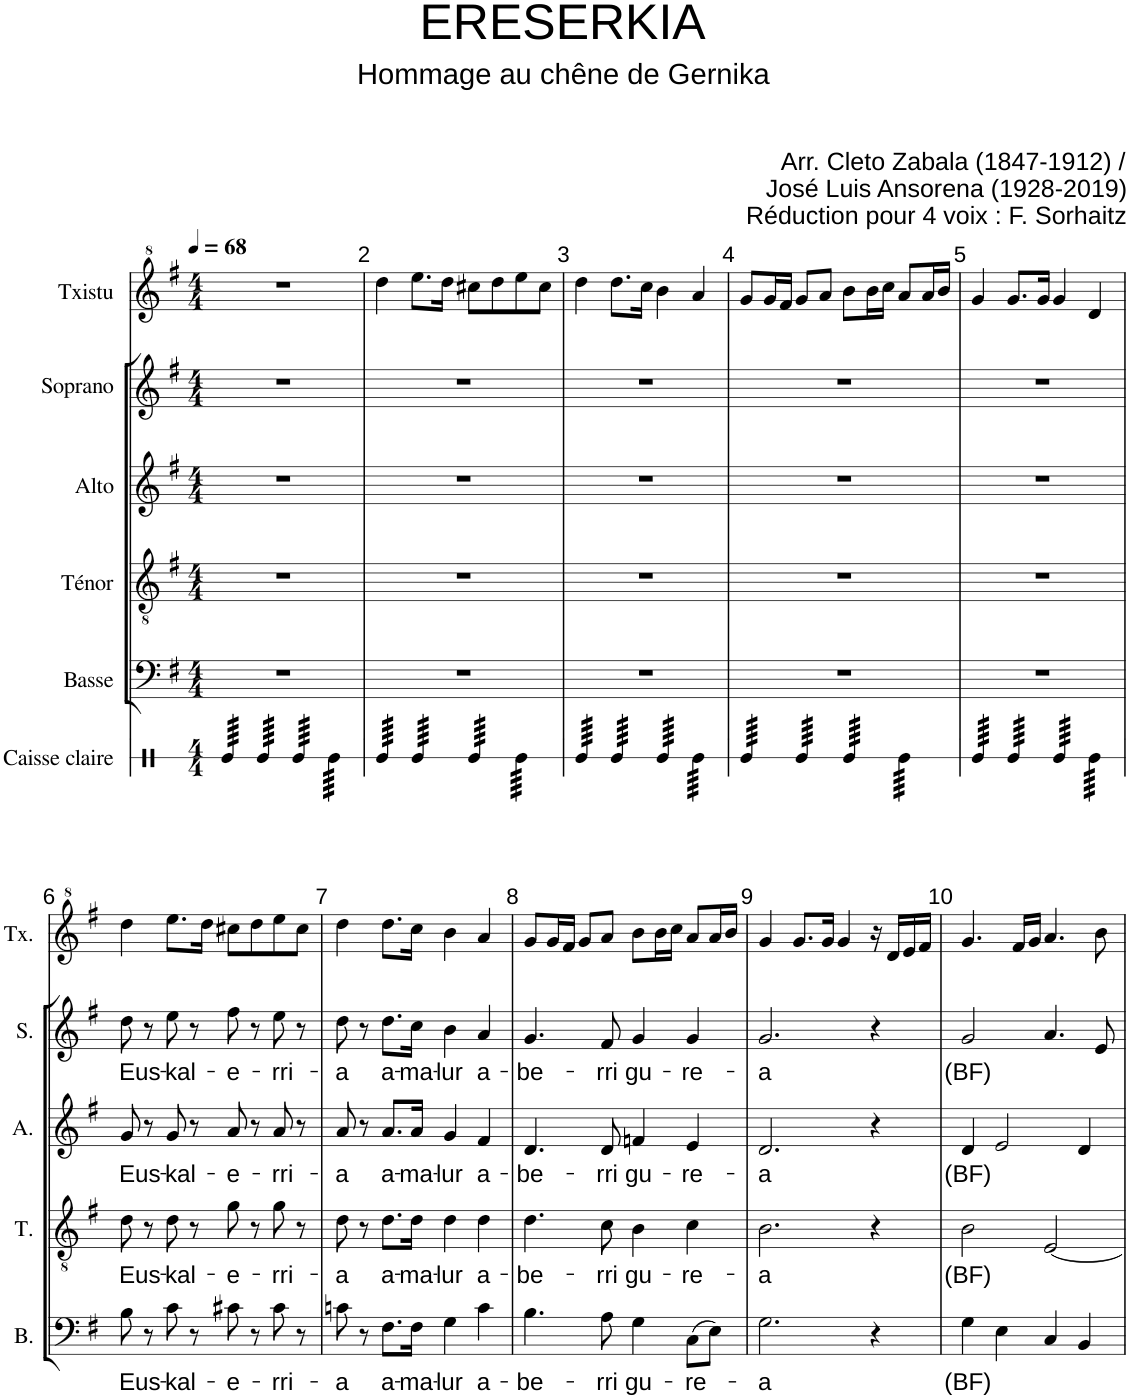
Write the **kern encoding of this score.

**kern	**kern	**text	**kern	**text	**kern	**text	**kern	**text	**kern
*part6	*part5	*part5	*part4	*part4	*part3	*part3	*part2	*part2	*part1
*staff6	*staff5	*staff5	*staff4	*staff4	*staff3	*staff3	*staff2	*staff2	*staff1
*I"Caisse claire	*I"Basse	*	*I"Ténor	*	*I"Alto	*	*I"Soprano	*	*I"Txistu
*I'CC	*I'B.	*	*I'T.	*	*I'A.	*	*I'S.	*	*I'Tx.
*stria1	*	*	*	*	*	*	*	*	*
*clefX	*clefF4	*	*clefGv2	*	*clefG2	*	*clefG2	*	*clefG^2
*	*	*	*	*	*	*	*	*	*Trd-7c-12
*k[]	*k[f#]	*	*k[f#]	*	*k[f#]	*	*k[f#]	*	*k[f#]
*M4/4	*M4/4	*	*M4/4	*	*M4/4	*	*M4/4	*	*M4/4
*MM68	*MM68	*	*MM68	*	*MM68	*	*MM68	*	*MM68
=1	=1	=1	=1	=1	=1	=1	=1	=1	=1
*tremolo	*	*	*	*	*	*	*	*	*
64Re/LLLL	1r	.	1r	.	1r	.	1r	.	1r
64Re/	.	.	.	.	.	.	.	.	.
64Re/	.	.	.	.	.	.	.	.	.
64Re/	.	.	.	.	.	.	.	.	.
64Re/	.	.	.	.	.	.	.	.	.
64Re/	.	.	.	.	.	.	.	.	.
64Re/	.	.	.	.	.	.	.	.	.
64Re/	.	.	.	.	.	.	.	.	.
64Re/	.	.	.	.	.	.	.	.	.
64Re/	.	.	.	.	.	.	.	.	.
64Re/	.	.	.	.	.	.	.	.	.
64Re/	.	.	.	.	.	.	.	.	.
64Re/	.	.	.	.	.	.	.	.	.
64Re/	.	.	.	.	.	.	.	.	.
64Re/	.	.	.	.	.	.	.	.	.
64Re/JJJJ	.	.	.	.	.	.	.	.	.
64Re/LLLL	.	.	.	.	.	.	.	.	.
64Re/	.	.	.	.	.	.	.	.	.
64Re/	.	.	.	.	.	.	.	.	.
64Re/	.	.	.	.	.	.	.	.	.
64Re/	.	.	.	.	.	.	.	.	.
64Re/	.	.	.	.	.	.	.	.	.
64Re/	.	.	.	.	.	.	.	.	.
64Re/	.	.	.	.	.	.	.	.	.
64Re/	.	.	.	.	.	.	.	.	.
64Re/	.	.	.	.	.	.	.	.	.
64Re/	.	.	.	.	.	.	.	.	.
64Re/	.	.	.	.	.	.	.	.	.
64Re/	.	.	.	.	.	.	.	.	.
64Re/	.	.	.	.	.	.	.	.	.
64Re/	.	.	.	.	.	.	.	.	.
64Re/JJJJ	.	.	.	.	.	.	.	.	.
64Re/LLLL	.	.	.	.	.	.	.	.	.
64Re/	.	.	.	.	.	.	.	.	.
64Re/	.	.	.	.	.	.	.	.	.
64Re/	.	.	.	.	.	.	.	.	.
64Re/	.	.	.	.	.	.	.	.	.
64Re/	.	.	.	.	.	.	.	.	.
64Re/	.	.	.	.	.	.	.	.	.
64Re/	.	.	.	.	.	.	.	.	.
64Re/	.	.	.	.	.	.	.	.	.
64Re/	.	.	.	.	.	.	.	.	.
64Re/	.	.	.	.	.	.	.	.	.
64Re/	.	.	.	.	.	.	.	.	.
64Re/	.	.	.	.	.	.	.	.	.
64Re/	.	.	.	.	.	.	.	.	.
64Re/	.	.	.	.	.	.	.	.	.
64Re/JJJJ	.	.	.	.	.	.	.	.	.
64Re\LLLL	.	.	.	.	.	.	.	.	.
64Re\	.	.	.	.	.	.	.	.	.
64Re\	.	.	.	.	.	.	.	.	.
64Re\	.	.	.	.	.	.	.	.	.
64Re\	.	.	.	.	.	.	.	.	.
64Re\	.	.	.	.	.	.	.	.	.
64Re\	.	.	.	.	.	.	.	.	.
64Re\	.	.	.	.	.	.	.	.	.
64Re\	.	.	.	.	.	.	.	.	.
64Re\	.	.	.	.	.	.	.	.	.
64Re\	.	.	.	.	.	.	.	.	.
64Re\	.	.	.	.	.	.	.	.	.
64Re\	.	.	.	.	.	.	.	.	.
64Re\	.	.	.	.	.	.	.	.	.
64Re\	.	.	.	.	.	.	.	.	.
64Re\JJJJ	.	.	.	.	.	.	.	.	.
=2	=2	=2	=2	=2	=2	=2	=2	=2	=2
64Re/LLLL	1r	.	1r	.	1r	.	1r	.	4ddd\
64Re/	.	.	.	.	.	.	.	.	.
64Re/	.	.	.	.	.	.	.	.	.
64Re/	.	.	.	.	.	.	.	.	.
64Re/	.	.	.	.	.	.	.	.	.
64Re/	.	.	.	.	.	.	.	.	.
64Re/	.	.	.	.	.	.	.	.	.
64Re/	.	.	.	.	.	.	.	.	.
64Re/	.	.	.	.	.	.	.	.	.
64Re/	.	.	.	.	.	.	.	.	.
64Re/	.	.	.	.	.	.	.	.	.
64Re/	.	.	.	.	.	.	.	.	.
64Re/	.	.	.	.	.	.	.	.	.
64Re/	.	.	.	.	.	.	.	.	.
64Re/	.	.	.	.	.	.	.	.	.
64Re/JJJJ	.	.	.	.	.	.	.	.	.
64Re/LLLL	.	.	.	.	.	.	.	.	8.eee\L
64Re/	.	.	.	.	.	.	.	.	.
64Re/	.	.	.	.	.	.	.	.	.
64Re/	.	.	.	.	.	.	.	.	.
64Re/	.	.	.	.	.	.	.	.	.
64Re/	.	.	.	.	.	.	.	.	.
64Re/	.	.	.	.	.	.	.	.	.
64Re/	.	.	.	.	.	.	.	.	.
64Re/	.	.	.	.	.	.	.	.	.
64Re/	.	.	.	.	.	.	.	.	.
64Re/	.	.	.	.	.	.	.	.	.
64Re/	.	.	.	.	.	.	.	.	.
64Re/	.	.	.	.	.	.	.	.	16ddd\Jk
64Re/	.	.	.	.	.	.	.	.	.
64Re/	.	.	.	.	.	.	.	.	.
64Re/JJJJ	.	.	.	.	.	.	.	.	.
64Re/LLLL	.	.	.	.	.	.	.	.	8ccc#X\L
64Re/	.	.	.	.	.	.	.	.	.
64Re/	.	.	.	.	.	.	.	.	.
64Re/	.	.	.	.	.	.	.	.	.
64Re/	.	.	.	.	.	.	.	.	.
64Re/	.	.	.	.	.	.	.	.	.
64Re/	.	.	.	.	.	.	.	.	.
64Re/	.	.	.	.	.	.	.	.	.
64Re/	.	.	.	.	.	.	.	.	8ddd\
64Re/	.	.	.	.	.	.	.	.	.
64Re/	.	.	.	.	.	.	.	.	.
64Re/	.	.	.	.	.	.	.	.	.
64Re/	.	.	.	.	.	.	.	.	.
64Re/	.	.	.	.	.	.	.	.	.
64Re/	.	.	.	.	.	.	.	.	.
64Re/JJJJ	.	.	.	.	.	.	.	.	.
64Re\LLLL	.	.	.	.	.	.	.	.	8eee\
64Re\	.	.	.	.	.	.	.	.	.
64Re\	.	.	.	.	.	.	.	.	.
64Re\	.	.	.	.	.	.	.	.	.
64Re\	.	.	.	.	.	.	.	.	.
64Re\	.	.	.	.	.	.	.	.	.
64Re\	.	.	.	.	.	.	.	.	.
64Re\	.	.	.	.	.	.	.	.	.
64Re\	.	.	.	.	.	.	.	.	8ccc#\J
64Re\	.	.	.	.	.	.	.	.	.
64Re\	.	.	.	.	.	.	.	.	.
64Re\	.	.	.	.	.	.	.	.	.
64Re\	.	.	.	.	.	.	.	.	.
64Re\	.	.	.	.	.	.	.	.	.
64Re\	.	.	.	.	.	.	.	.	.
64Re\JJJJ	.	.	.	.	.	.	.	.	.
=3	=3	=3	=3	=3	=3	=3	=3	=3	=3
64Re/LLLL	1r	.	1r	.	1r	.	1r	.	4ddd\
64Re/	.	.	.	.	.	.	.	.	.
64Re/	.	.	.	.	.	.	.	.	.
64Re/	.	.	.	.	.	.	.	.	.
64Re/	.	.	.	.	.	.	.	.	.
64Re/	.	.	.	.	.	.	.	.	.
64Re/	.	.	.	.	.	.	.	.	.
64Re/	.	.	.	.	.	.	.	.	.
64Re/	.	.	.	.	.	.	.	.	.
64Re/	.	.	.	.	.	.	.	.	.
64Re/	.	.	.	.	.	.	.	.	.
64Re/	.	.	.	.	.	.	.	.	.
64Re/	.	.	.	.	.	.	.	.	.
64Re/	.	.	.	.	.	.	.	.	.
64Re/	.	.	.	.	.	.	.	.	.
64Re/JJJJ	.	.	.	.	.	.	.	.	.
64Re/LLLL	.	.	.	.	.	.	.	.	8.ddd\L
64Re/	.	.	.	.	.	.	.	.	.
64Re/	.	.	.	.	.	.	.	.	.
64Re/	.	.	.	.	.	.	.	.	.
64Re/	.	.	.	.	.	.	.	.	.
64Re/	.	.	.	.	.	.	.	.	.
64Re/	.	.	.	.	.	.	.	.	.
64Re/	.	.	.	.	.	.	.	.	.
64Re/	.	.	.	.	.	.	.	.	.
64Re/	.	.	.	.	.	.	.	.	.
64Re/	.	.	.	.	.	.	.	.	.
64Re/	.	.	.	.	.	.	.	.	.
64Re/	.	.	.	.	.	.	.	.	16ccc\Jk
64Re/	.	.	.	.	.	.	.	.	.
64Re/	.	.	.	.	.	.	.	.	.
64Re/JJJJ	.	.	.	.	.	.	.	.	.
64Re/LLLL	.	.	.	.	.	.	.	.	4bb\
64Re/	.	.	.	.	.	.	.	.	.
64Re/	.	.	.	.	.	.	.	.	.
64Re/	.	.	.	.	.	.	.	.	.
64Re/	.	.	.	.	.	.	.	.	.
64Re/	.	.	.	.	.	.	.	.	.
64Re/	.	.	.	.	.	.	.	.	.
64Re/	.	.	.	.	.	.	.	.	.
64Re/	.	.	.	.	.	.	.	.	.
64Re/	.	.	.	.	.	.	.	.	.
64Re/	.	.	.	.	.	.	.	.	.
64Re/	.	.	.	.	.	.	.	.	.
64Re/	.	.	.	.	.	.	.	.	.
64Re/	.	.	.	.	.	.	.	.	.
64Re/	.	.	.	.	.	.	.	.	.
64Re/JJJJ	.	.	.	.	.	.	.	.	.
64Re\LLLL	.	.	.	.	.	.	.	.	4aa/
64Re\	.	.	.	.	.	.	.	.	.
64Re\	.	.	.	.	.	.	.	.	.
64Re\	.	.	.	.	.	.	.	.	.
64Re\	.	.	.	.	.	.	.	.	.
64Re\	.	.	.	.	.	.	.	.	.
64Re\	.	.	.	.	.	.	.	.	.
64Re\	.	.	.	.	.	.	.	.	.
64Re\	.	.	.	.	.	.	.	.	.
64Re\	.	.	.	.	.	.	.	.	.
64Re\	.	.	.	.	.	.	.	.	.
64Re\	.	.	.	.	.	.	.	.	.
64Re\	.	.	.	.	.	.	.	.	.
64Re\	.	.	.	.	.	.	.	.	.
64Re\	.	.	.	.	.	.	.	.	.
64Re\JJJJ	.	.	.	.	.	.	.	.	.
=4	=4	=4	=4	=4	=4	=4	=4	=4	=4
64Re/LLLL	1r	.	1r	.	1r	.	1r	.	8gg/L
64Re/	.	.	.	.	.	.	.	.	.
64Re/	.	.	.	.	.	.	.	.	.
64Re/	.	.	.	.	.	.	.	.	.
64Re/	.	.	.	.	.	.	.	.	.
64Re/	.	.	.	.	.	.	.	.	.
64Re/	.	.	.	.	.	.	.	.	.
64Re/	.	.	.	.	.	.	.	.	.
64Re/	.	.	.	.	.	.	.	.	16gg/L
64Re/	.	.	.	.	.	.	.	.	.
64Re/	.	.	.	.	.	.	.	.	.
64Re/	.	.	.	.	.	.	.	.	.
64Re/	.	.	.	.	.	.	.	.	16ff#/JJ
64Re/	.	.	.	.	.	.	.	.	.
64Re/	.	.	.	.	.	.	.	.	.
64Re/JJJJ	.	.	.	.	.	.	.	.	.
64Re/LLLL	.	.	.	.	.	.	.	.	8gg/L
64Re/	.	.	.	.	.	.	.	.	.
64Re/	.	.	.	.	.	.	.	.	.
64Re/	.	.	.	.	.	.	.	.	.
64Re/	.	.	.	.	.	.	.	.	.
64Re/	.	.	.	.	.	.	.	.	.
64Re/	.	.	.	.	.	.	.	.	.
64Re/	.	.	.	.	.	.	.	.	.
64Re/	.	.	.	.	.	.	.	.	8aa/J
64Re/	.	.	.	.	.	.	.	.	.
64Re/	.	.	.	.	.	.	.	.	.
64Re/	.	.	.	.	.	.	.	.	.
64Re/	.	.	.	.	.	.	.	.	.
64Re/	.	.	.	.	.	.	.	.	.
64Re/	.	.	.	.	.	.	.	.	.
64Re/JJJJ	.	.	.	.	.	.	.	.	.
64Re/LLLL	.	.	.	.	.	.	.	.	8bb\L
64Re/	.	.	.	.	.	.	.	.	.
64Re/	.	.	.	.	.	.	.	.	.
64Re/	.	.	.	.	.	.	.	.	.
64Re/	.	.	.	.	.	.	.	.	.
64Re/	.	.	.	.	.	.	.	.	.
64Re/	.	.	.	.	.	.	.	.	.
64Re/	.	.	.	.	.	.	.	.	.
64Re/	.	.	.	.	.	.	.	.	16bb\L
64Re/	.	.	.	.	.	.	.	.	.
64Re/	.	.	.	.	.	.	.	.	.
64Re/	.	.	.	.	.	.	.	.	.
64Re/	.	.	.	.	.	.	.	.	16ccc\JJ
64Re/	.	.	.	.	.	.	.	.	.
64Re/	.	.	.	.	.	.	.	.	.
64Re/JJJJ	.	.	.	.	.	.	.	.	.
64Re\LLLL	.	.	.	.	.	.	.	.	8aa/L
64Re\	.	.	.	.	.	.	.	.	.
64Re\	.	.	.	.	.	.	.	.	.
64Re\	.	.	.	.	.	.	.	.	.
64Re\	.	.	.	.	.	.	.	.	.
64Re\	.	.	.	.	.	.	.	.	.
64Re\	.	.	.	.	.	.	.	.	.
64Re\	.	.	.	.	.	.	.	.	.
64Re\	.	.	.	.	.	.	.	.	16aa/L
64Re\	.	.	.	.	.	.	.	.	.
64Re\	.	.	.	.	.	.	.	.	.
64Re\	.	.	.	.	.	.	.	.	.
64Re\	.	.	.	.	.	.	.	.	16bb/JJ
64Re\	.	.	.	.	.	.	.	.	.
64Re\	.	.	.	.	.	.	.	.	.
64Re\JJJJ	.	.	.	.	.	.	.	.	.
=5	=5	=5	=5	=5	=5	=5	=5	=5	=5
64Re/LLLL	1r	.	1r	.	1r	.	1r	.	4gg/
64Re/	.	.	.	.	.	.	.	.	.
64Re/	.	.	.	.	.	.	.	.	.
64Re/	.	.	.	.	.	.	.	.	.
64Re/	.	.	.	.	.	.	.	.	.
64Re/	.	.	.	.	.	.	.	.	.
64Re/	.	.	.	.	.	.	.	.	.
64Re/	.	.	.	.	.	.	.	.	.
64Re/	.	.	.	.	.	.	.	.	.
64Re/	.	.	.	.	.	.	.	.	.
64Re/	.	.	.	.	.	.	.	.	.
64Re/	.	.	.	.	.	.	.	.	.
64Re/	.	.	.	.	.	.	.	.	.
64Re/	.	.	.	.	.	.	.	.	.
64Re/	.	.	.	.	.	.	.	.	.
64Re/JJJJ	.	.	.	.	.	.	.	.	.
64Re/LLLL	.	.	.	.	.	.	.	.	8.gg/L
64Re/	.	.	.	.	.	.	.	.	.
64Re/	.	.	.	.	.	.	.	.	.
64Re/	.	.	.	.	.	.	.	.	.
64Re/	.	.	.	.	.	.	.	.	.
64Re/	.	.	.	.	.	.	.	.	.
64Re/	.	.	.	.	.	.	.	.	.
64Re/	.	.	.	.	.	.	.	.	.
64Re/	.	.	.	.	.	.	.	.	.
64Re/	.	.	.	.	.	.	.	.	.
64Re/	.	.	.	.	.	.	.	.	.
64Re/	.	.	.	.	.	.	.	.	.
64Re/	.	.	.	.	.	.	.	.	16gg/Jk
64Re/	.	.	.	.	.	.	.	.	.
64Re/	.	.	.	.	.	.	.	.	.
64Re/JJJJ	.	.	.	.	.	.	.	.	.
64Re/LLLL	.	.	.	.	.	.	.	.	4gg/
64Re/	.	.	.	.	.	.	.	.	.
64Re/	.	.	.	.	.	.	.	.	.
64Re/	.	.	.	.	.	.	.	.	.
64Re/	.	.	.	.	.	.	.	.	.
64Re/	.	.	.	.	.	.	.	.	.
64Re/	.	.	.	.	.	.	.	.	.
64Re/	.	.	.	.	.	.	.	.	.
64Re/	.	.	.	.	.	.	.	.	.
64Re/	.	.	.	.	.	.	.	.	.
64Re/	.	.	.	.	.	.	.	.	.
64Re/	.	.	.	.	.	.	.	.	.
64Re/	.	.	.	.	.	.	.	.	.
64Re/	.	.	.	.	.	.	.	.	.
64Re/	.	.	.	.	.	.	.	.	.
64Re/JJJJ	.	.	.	.	.	.	.	.	.
64Re\LLLL	.	.	.	.	.	.	.	.	4dd/
64Re\	.	.	.	.	.	.	.	.	.
64Re\	.	.	.	.	.	.	.	.	.
64Re\	.	.	.	.	.	.	.	.	.
64Re\	.	.	.	.	.	.	.	.	.
64Re\	.	.	.	.	.	.	.	.	.
64Re\	.	.	.	.	.	.	.	.	.
64Re\	.	.	.	.	.	.	.	.	.
64Re\	.	.	.	.	.	.	.	.	.
64Re\	.	.	.	.	.	.	.	.	.
64Re\	.	.	.	.	.	.	.	.	.
64Re\	.	.	.	.	.	.	.	.	.
64Re\	.	.	.	.	.	.	.	.	.
64Re\	.	.	.	.	.	.	.	.	.
64Re\	.	.	.	.	.	.	.	.	.
64Re\JJJJ	.	.	.	.	.	.	.	.	.
*Xtremolo	*	*	*	*	*	*	*	*	*
!!LO:LB:g=z
=6	=6	=6	=6	=6	=6	=6	=6	=6	=6
!	!	!LO:LY:b	!	!LO:LY:b	!	!LO:LY:b	!	!LO:LY:b	!
1r	8B\	Eus-	8d\	Eus-	8g/	Eus-	8dd\	Eus-	4ddd\
.	8r	.	8r	.	8r	.	8r	.	.
!	!	!LO:LY:b	!	!LO:LY:b	!	!LO:LY:b	!	!LO:LY:b	!
.	8c\	-kal-	8d\	-kal-	8g/	-kal-	8ee\	-kal-	8.eee\L
.	8r	.	8r	.	8r	.	8r	.	.
.	.	.	.	.	.	.	.	.	16ddd\Jk
!	!	!LO:LY:b	!	!LO:LY:b	!	!LO:LY:b	!	!LO:LY:b	!
.	8c#X\	-e-	8g\	-e-	8a/	-e-	8ff#\	-e-	8ccc#X\L
.	8r	.	8r	.	8r	.	8r	.	8ddd\
!	!	!LO:LY:b	!	!LO:LY:b	!	!LO:LY:b	!	!LO:LY:b	!
.	8c#\	-rri-	8g\	-rri-	8a/	-rri-	8ee\	-rri-	8eee\
.	8r	.	8r	.	8r	.	8r	.	8ccc#\J
=7	=7	=7	=7	=7	=7	=7	=7	=7	=7
!	!	!LO:LY:b	!	!LO:LY:b	!	!LO:LY:b	!	!LO:LY:b	!
1r	8cn\	-a	8d\	-a	8a/	-a	8dd\	-a	4ddd\
.	8r	.	8r	.	8r	.	8r	.	.
!	!	!LO:LY:b	!	!LO:LY:b	!	!LO:LY:b	!	!LO:LY:b	!
.	8.F#\L	a-	8.d\L	a-	8.a/L	a-	8.dd\L	a-	8.ddd\L
!	!	!LO:LY:b	!	!LO:LY:b	!	!LO:LY:b	!	!LO:LY:b	!
.	16F#\Jk	-ma-	16d\Jk	-ma-	16a/Jk	-ma-	16cc\Jk	-ma-	16ccc\Jk
!	!	!LO:LY:b	!	!LO:LY:b	!	!LO:LY:b	!	!LO:LY:b	!
.	4G\	-lur	4d\	-lur	4g/	-lur	4b\	-lur	4bb\
!	!	!LO:LY:b	!	!LO:LY:b	!	!LO:LY:b	!	!LO:LY:b	!
.	4c\	a-	4d\	a-	4f#/	a-	4a/	a-	4aa/
=8	=8	=8	=8	=8	=8	=8	=8	=8	=8
!	!	!LO:LY:b	!	!LO:LY:b	!	!LO:LY:b	!	!LO:LY:b	!
1r	4.B\	-be-	4.d\	-be-	4.d/	-be-	4.g/	-be-	8gg/L
.	.	.	.	.	.	.	.	.	16gg/L
.	.	.	.	.	.	.	.	.	16ff#/JJ
.	.	.	.	.	.	.	.	.	8gg/L
!	!	!LO:LY:b	!	!LO:LY:b	!	!LO:LY:b	!	!LO:LY:b	!
.	8A\	-rri	8c\	-rri	8d/	-rri	8f#/	-rri	8aa/J
!	!	!LO:LY:b	!	!LO:LY:b	!	!LO:LY:b	!	!LO:LY:b	!
.	4G\	gu-	4B\	gu-	4fn/	gu-	4g/	gu-	8bb\L
.	.	.	.	.	.	.	.	.	16bb\L
.	.	.	.	.	.	.	.	.	16ccc\JJ
!	!	!LO:LY:b	!	!LO:LY:b	!	!LO:LY:b	!	!LO:LY:b	!
.	(8C\L	-re-	4c\	-re-	4e/	-re-	4g/	-re-	8aa/L
.	8E\J)	.	.	.	.	.	.	.	16aa/L
.	.	.	.	.	.	.	.	.	16bb/JJ
=9	=9	=9	=9	=9	=9	=9	=9	=9	=9
!	!	!LO:LY:b	!	!LO:LY:b	!	!LO:LY:b	!	!LO:LY:b	!
1r	2.G\	-a	2.B\	-a	2.d/	-a	2.g/	-a	4gg/
.	.	.	.	.	.	.	.	.	8.gg/L
.	.	.	.	.	.	.	.	.	16gg/Jk
.	.	.	.	.	.	.	.	.	4gg/
.	4r	.	4r	.	4r	.	4r	.	16r
.	.	.	.	.	.	.	.	.	16dd/LL
.	.	.	.	.	.	.	.	.	16ee/
.	.	.	.	.	.	.	.	.	16ff#/JJ
=10	=10	=10	=10	=10	=10	=10	=10	=10	=10
!	!	!LO:LY:b	!	!LO:LY:b	!	!LO:LY:b	!	!LO:LY:b	!
1r	4G\	(BF)	2B\	(BF)	4d/	(BF)	2g/	(BF)	4.gg/
.	4E\	.	.	.	2e/	.	.	.	.
.	.	.	.	.	.	.	.	.	16ff#/LL
.	.	.	.	.	.	.	.	.	16gg/JJ
.	4C/	.	[2E/	.	.	.	4.a/	.	4.aa/
.	4BB/	.	.	.	4d/	.	.	.	.
.	.	.	.	.	.	.	8e/	.	8bb\
=	=	=	=	=	=	=	=	=	=
*-	*-	*-	*-	*-	*-	*-	*-	*-	*-
